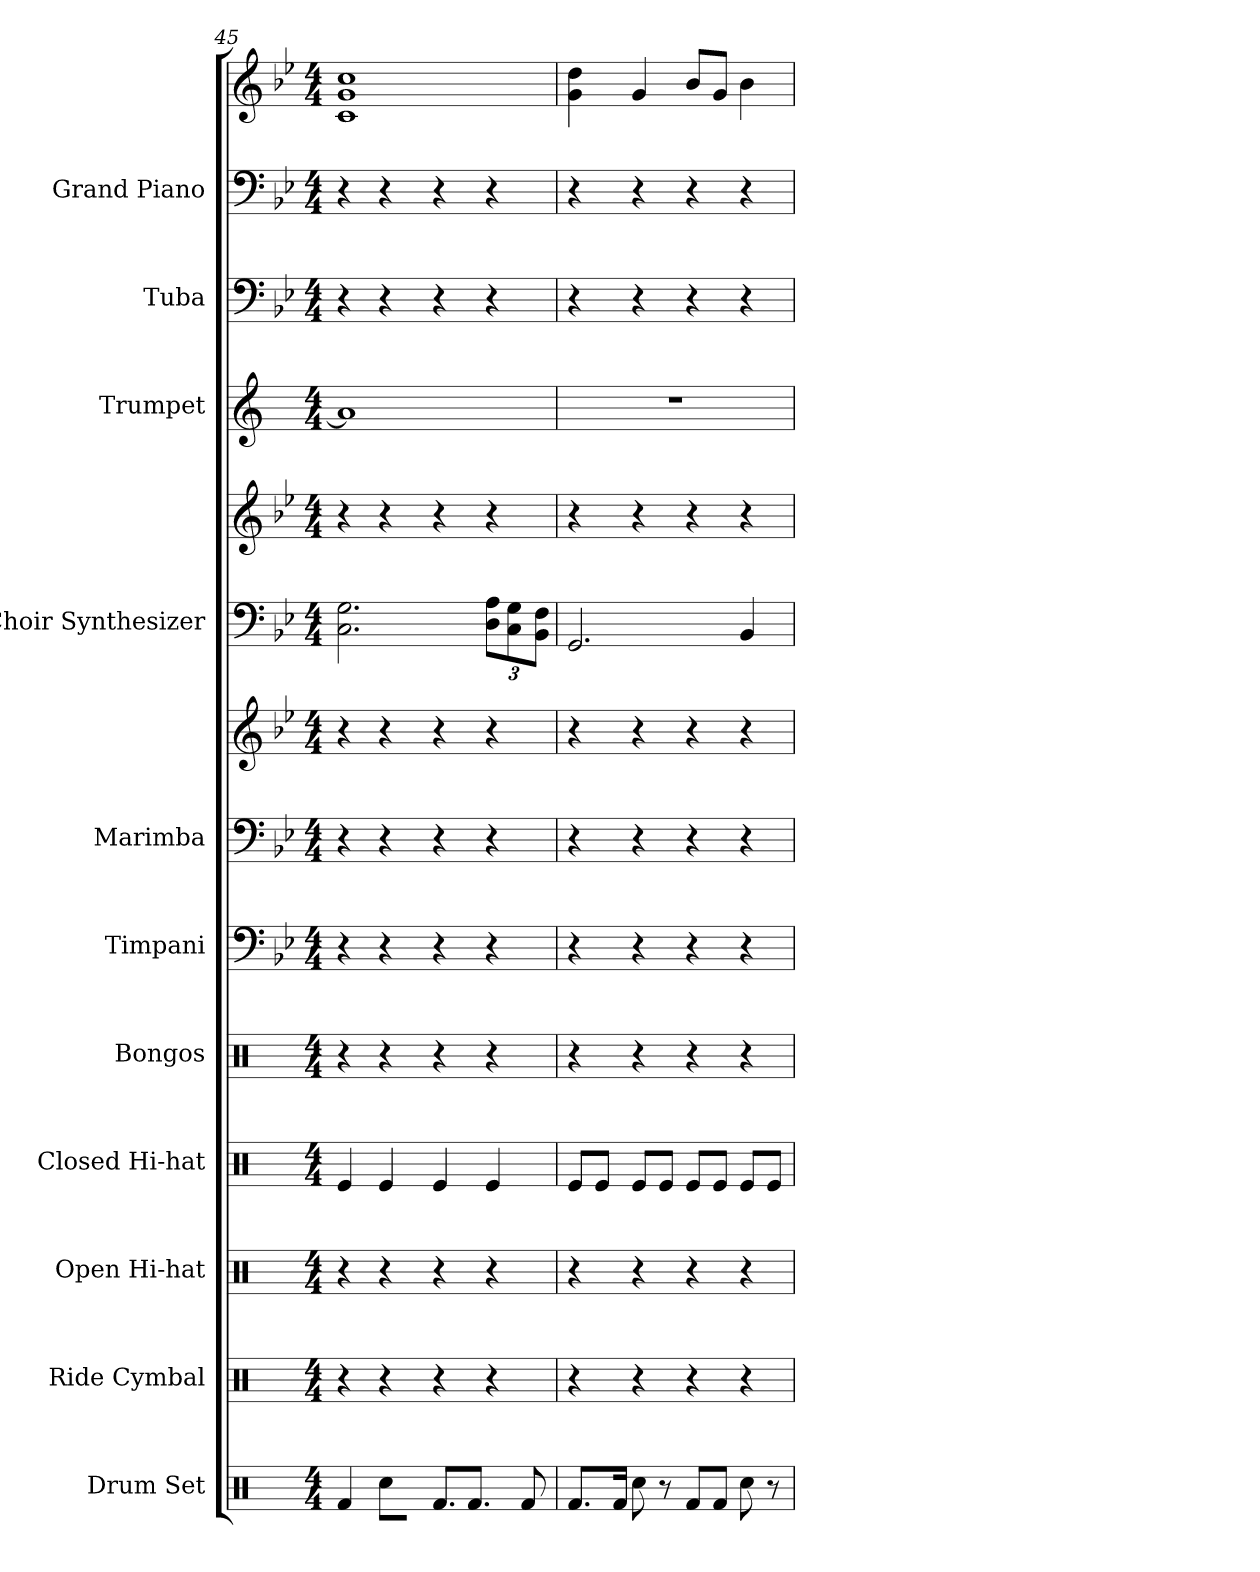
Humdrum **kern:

**kern	**kern	**kern	**kern	**kern	**kern	**kern	**kern	**kern	**kern	**kern	**kern	**kern	**kern
*part11	*part10	*part9	*part8	*part7	*part6	*part5	*part5	*part4	*part4	*part3	*part2	*part1	*part1
*staff14	*staff13	*staff12	*staff11	*staff10	*staff9	*staff8	*staff7	*staff6	*staff5	*staff4	*staff3	*staff2	*staff1
*I"Drum Set	*I"Ride Cymbal	*I"Open Hi-hat	*I"Closed Hi-hat	*I"Bongos	*I"Timpani	*I"Marimba	*	*I"Choir Synthesizer	*	*I"Trumpet	*I"Tuba	*I"Grand Piano	*
*I'Drs.	*I'Ride C.	*I'Op. H-h	*I'Cl. H-h	*	*I'Timp.	*I'Mrm.	*	*I'Synth.	*	*I'Tpt.	*I'Tba.	*I'Pno.	*
*clefX	*clefX	*clefX	*clefX	*clefX	*clefF4	*clefF4	*clefG2	*clefF4	*clefG2	*clefG2	*clefF4	*clefF4	*clefG2
*	*	*	*	*	*	*	*	*	*	*ITrd1c2	*	*	*
*k[]	*k[]	*k[]	*k[]	*k[]	*k[b-e-]	*k[b-e-]	*k[b-e-]	*k[b-e-]	*k[b-e-]	*k[b-e-]	*k[b-e-]	*k[b-e-]	*k[b-e-]
*M4/4	*M4/4	*M4/4	*M4/4	*M4/4	*M4/4	*M4/4	*M4/4	*M4/4	*M4/4	*M4/4	*M4/4	*M4/4	*M4/4
=45	=45	=45	=45	=45	=45	=45	=45	=45	=45	=45	=45	=45	=45
4Rf	4r	4r	4Re	4r	4r	4r	4r	2.G 2.C	4r	1g]	4r	4r	1cc 1g 1c
8RccL	4r	4r	4Re	4r	4r	4r	4r	.	4r	.	4r	4r	.
8RJ	.	.	.	.	.	.	.	.	.	.	.	.	.
8.RfL	4r	4r	4Re	4r	4r	4r	4r	.	4r	.	4r	4r	.
8.RfJ	.	.	.	.	.	.	.	.	.	.	.	.	.
.	4r	4r	4Re	4r	4r	4r	4r	12A 12DL	4r	.	4r	4r	.
.	.	.	.	.	.	.	.	12G 12C	.	.	.	.	.
8Rf	.	.	.	.	.	.	.	.	.	.	.	.	.
.	.	.	.	.	.	.	.	12F 12BB-J	.	.	.	.	.
=46	=46	=46	=46	=46	=46	=46	=46	=46	=46	=46	=46	=46	=46
8.RfL	4r	4r	8ReL	4r	4r	4r	4r	2.GG	4r	1r	4r	4r	4g 4dd
.	.	.	8ReJ	.	.	.	.	.	.	.	.	.	.
16RfJk	.	.	.	.	.	.	.	.	.	.	.	.	.
8Rcc	4r	4r	8ReL	4r	4r	4r	4r	.	4r	.	4r	4r	4g
8r	.	.	8ReJ	.	.	.	.	.	.	.	.	.	.
8RfL	4r	4r	8ReL	4r	4r	4r	4r	.	4r	.	4r	4r	8b-L
8RfJ	.	.	8ReJ	.	.	.	.	.	.	.	.	.	8gJ
8Rcc	4r	4r	8ReL	4r	4r	4r	4r	4BB-	4r	.	4r	4r	4b-
8r	.	.	8ReJ	.	.	.	.	.	.	.	.	.	.
=	=	=	=	=	=	=	=	=	=	=	=	=	=
*-	*-	*-	*-	*-	*-	*-	*-	*-	*-	*-	*-	*-	*-
